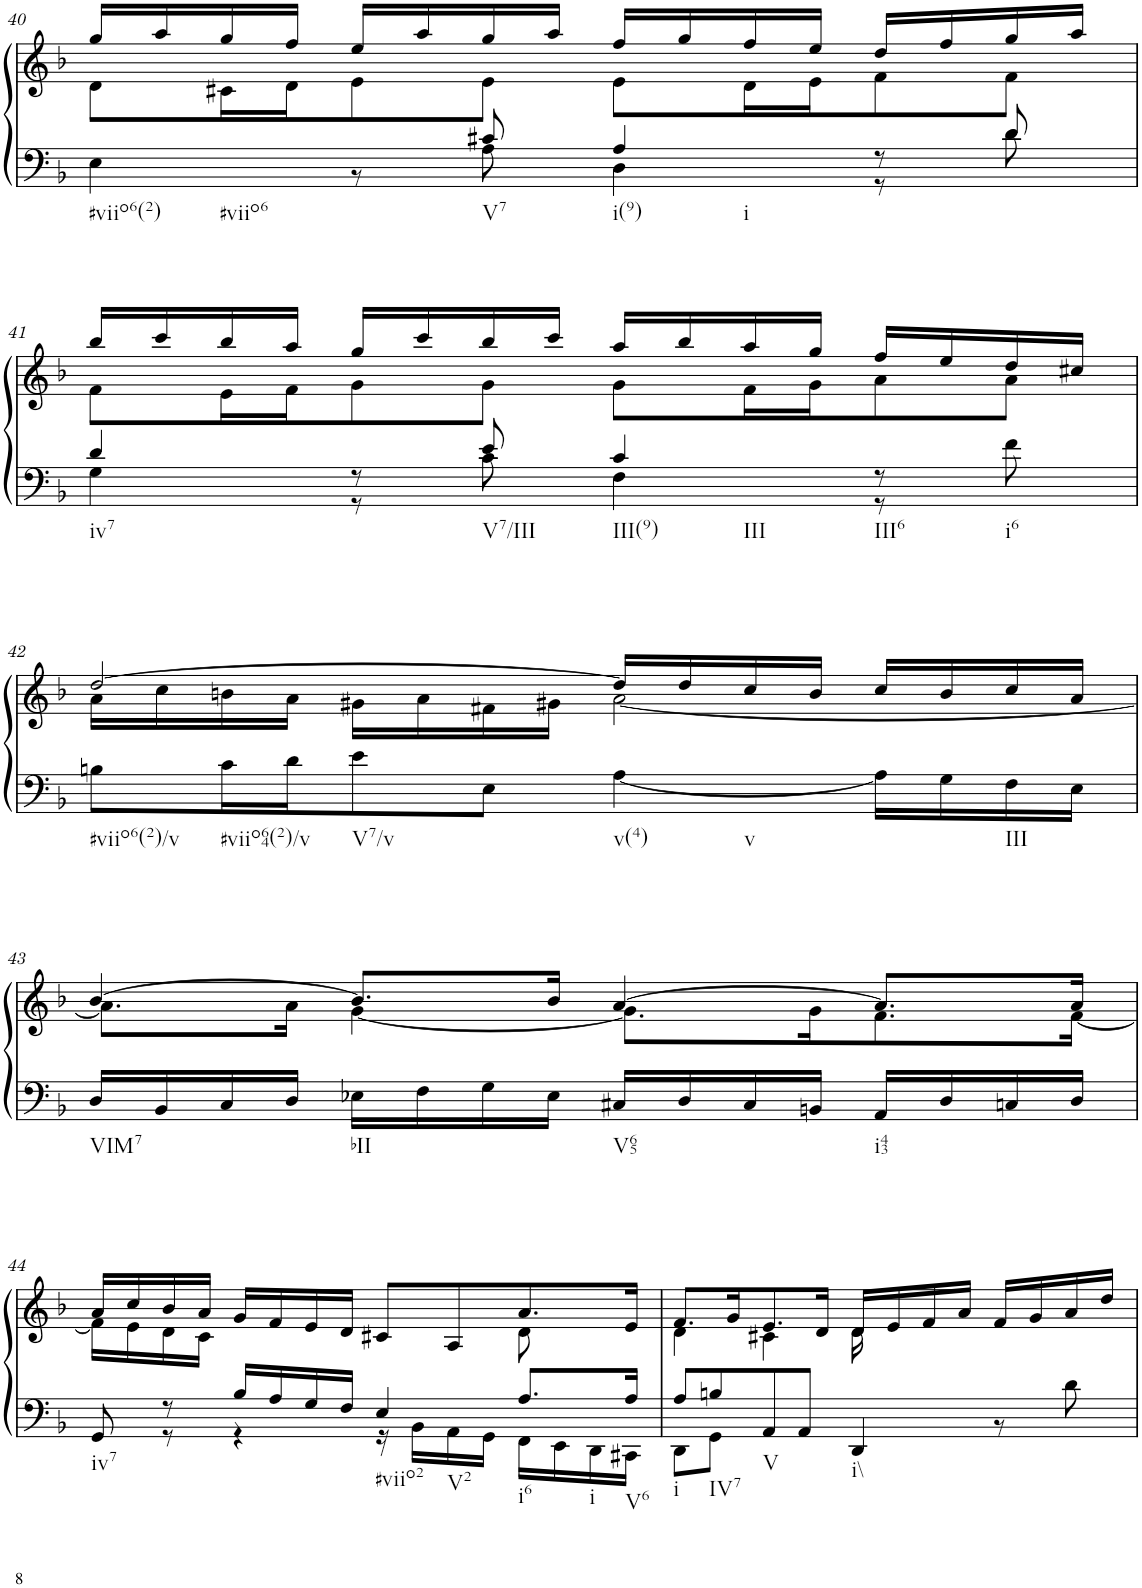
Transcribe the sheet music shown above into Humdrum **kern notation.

**kern	**kern
*part1	*part1
*staff2	*staff1
*I"Klavier linke Hand	*
!!LO:PB:g=z
*clefF4	*clefG2
*k[b-]	*k[b-]
*M2/2	*M2/2
=40	=40
*^	*^
!LO:TX:b:t=#viio6(2)	!	!	!
!LO:TX:b:t=#viio6	!	!	!
4.ryy	4E\	16gg/LL	8d\L
.	.	16aa/	.
.	.	16gg/	16c#X\L
.	.	16ff/JJ	16d\J
.	8r	16ee/LL	8e\
.	.	16aa/	.
!LO:TX:b:t=V7	!	!	!
8c#X/	8A\	16gg/	8e\J
.	.	16aa/JJ	.
!LO:TX:b:t=i(9)	!	!	!
!LO:TX:b:t=i	!	!	!
4A/	4D\	16ff/LL	8e\L
.	.	16gg/	.
.	.	16ff/	16d\L
.	.	16ee/JJ	16e\J
8r	8r	16dd/LL	8f\
.	.	16ff/	.
8d/	8d\	16gg/	8f\J
.	.	16aa/JJ	.
!!LO:LB:g=z	!!
=41	=41	=41	=41
!LO:TX:b:t=iv7	!	!	!
4d/	4G\	16bb-/LL	8f\L
.	.	16ccc/	.
.	.	16bb-/	16e\L
.	.	16aa/JJ	16f\J
8r	8r	16gg/LL	8g\
.	.	16ccc/	.
!LO:TX:b:t=V7/III	!	!	!
8e/	8c\	16bb-/	8g\J
.	.	16ccc/JJ	.
!LO:TX:b:t=III(9)	!	!	!
!LO:TX:b:t=III	!	!	!
4c/	4F\	16aa/LL	8g\L
.	.	16bb-/	.
.	.	16aa/	16f\L
.	.	16gg/JJ	16g\J
!LO:TX:b:t=III6	!	!	!
8r	8r	16ff/LL	8a\
.	.	16ee/	.
!LO:TX:b:t=i6	!	!	!
8ryy	8f\	16dd/	8a\J
.	.	16cc#X/JJ	.
!!LO:LB:g=z	!!
=42	=42	=42	=42
!LO:TX:b:t=#viio6(2)/v	!	!	!
!LO:TX:b:t=#viio64(2)/v	!	!	!
!LO:TX:b:t=V7/v	!	!	!
!LO:TX:b:t=v(4)	!	!	!
!LO:TX:b:t=v	!	!	!
!LO:TX:b:t=III	!	!	!
1ryy	8Bn\L	[2dd/	16a\LL
.	.	.	16cc\
.	16c\L	.	16bn\
.	16d\J	.	16a\JJ
.	8e\	.	16g#X\LL
.	.	.	16a\
.	8E\J	.	16f#X\
.	.	.	16g#X\JJ
.	[4A\	16dd/LL]	[2a\
.	.	16dd/	.
.	.	16cc/	.
.	.	16b/JJ	.
.	16A\LL]	16cc/LL	.
.	16G\	16b/	.
.	16F\	16cc/	.
.	16E\JJ	16a/JJ	.
!!LO:LB:g=z	!!
=43	=43	=43	=43
!LO:TX:b:t=VIM7	!	!	!
16D/LL	4ryy	[4b-/	8.a\L]
16BB-/	.	.	.
16C/	.	.	.
16D/JJ	.	.	16a\Jk
!LO:TX:b:t=bII	!	!	!
4ryy	16E-X\LL	8.b-/L]	[4g\
.	16F\	.	.
.	16G\	.	.
.	16E-\JJ	16b-/Jk	.
!LO:TX:b:t=V65	!	!	!
16C#X/LL	2ryy	[4a/	8.g\L]
16D/	.	.	.
16C#/	.	.	.
16BBn/JJ	.	.	16g\K
!LO:TX:b:t=i43	!	!	!
16AA/LL	.	8.a/L]	8.f\
16D/	.	.	.
16Cn/	.	.	.
16D/JJ	.	16a/Jk	[16f\Jk
!!LO:LB:g=z	!!
=44	=44	=44	=44
!LO:TX:b:t=iv7	!	!	!
8GG/	8ryy	16a/LL	16f\LL]
.	.	16cc/	16e\
8r	8r	16b-/	16d\
.	.	16a/JJ	16c\JJ
16B-/LL	4r	16g/LL	2ryy
16A/	.	16f/	.
16G/	.	16e/	.
16F/JJ	.	16d/JJ	.
!LO:TX:b:t=#viio2	!	!	!
!LO:TX:b:t=V2	!	!	!
4E/	16r	8c#X/L	.
.	16BB-\LL	.	.
.	16AA\	8A/	.
.	16GG\JJ	.	.
!LO:TX:b:t=i6	!	!	!
!LO:TX:b:t=i	!	!	!
8.A/L	16FF\LL	8.a/	8d\
.	16EE\	.	.
.	16DD\	.	8ryy
!LO:TX:b:t=V6	!	!	!
16A/Jk	16CC#X\JJ	16e/Jk	.
=45	=45	=45	=45
!LO:TX:b:t=i	!	!	!
8A/L	8DD\L	8.f/L	4d\
!LO:TX:b:t=IV7	!	!	!
8Bn/	8GG\J	.	.
.	.	16g/K	.
!LO:TX:b:t=V	!	!	!
8AA/	2ryy	8.e/	4c#X\
8AA/J	.	.	.
.	.	16d/Jk	.
!LO:TX:b:t=i\\	!	!	!
4DD/	.	16d/LL	16d\
.	.	16e/	4..ryy
.	.	16f/	.
.	.	16a/JJ	.
4ryy	8r	16f/LL	.
.	.	16g/	.
.	8d\	16a/	.
.	.	16dd/JJ	.
*v	*v	*	*
*	*v	*v
=	=
*-	*-
